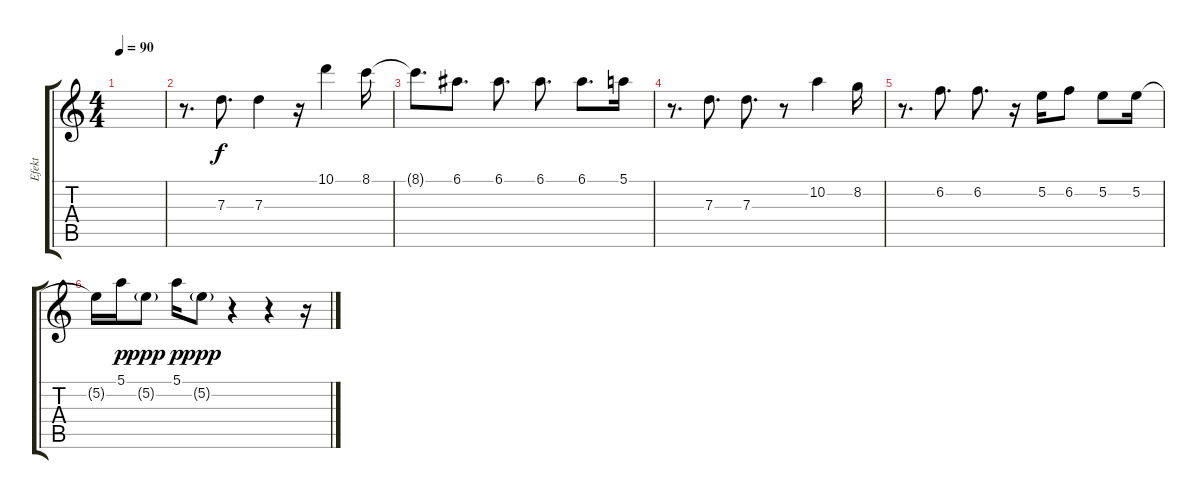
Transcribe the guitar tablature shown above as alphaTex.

\track ("Efekt" "Efekt") {instrument electricguitarjazz}
\staff {score tabs}
\tuning (E4 B3 G3 D3 A2 E2) {hide}
\ts (4 4)
\tempo 90
\clef g2
\ks c
|
r.8{d} 7.3.8{d} 7.3.4 r.16 10.1.4 8.1.16 |
8.1{t}.8{d} 6.1.8{d} 6.1.8{d} 6.1.8{d} 6.1.8{d} 5.1.16 |
r.8{d} 7.3.8{d} 7.3.8{d} r.8 10.2.4 8.2.16 |
r.8{d} 6.2.8{d} 6.2.8{d} r.16 5.2.16 6.2.8 5.2.8 5.2.16 |
5.2{t}.16 5.1.16{dy p} 5.2{g}.8{dy ppp} 5.1.16{dy p} 5.2{g}.8{dy ppp} r.4 r.4 r.16
